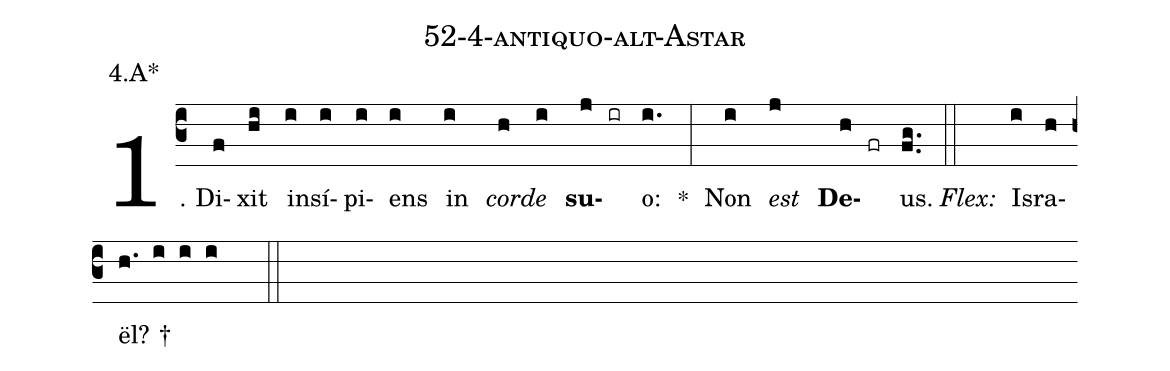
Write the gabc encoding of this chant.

name: 52-4-antiquo-alt-Astar;
annotation: 4.A*;
%%
(c3)1. Di(f)xit(hi) in(i)sí(i)pi(i)ens(i) in(i) <i>cor</i>(h)<i>de</i>(i) <b>su</b>(j ir)o:(i.) *(:) Non(i) <i>est</i>(j) <b>De</b>(h fr)us.(fg..) (::)
<i>Flex:</i>()  Is(i)ra(h)ël? †(h. i i i  ::)
